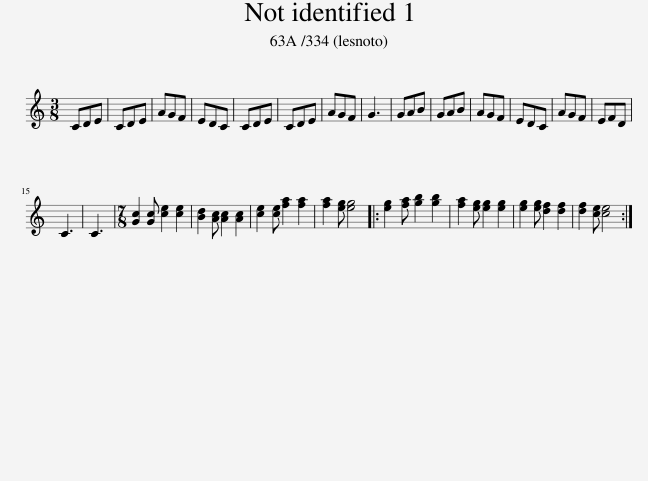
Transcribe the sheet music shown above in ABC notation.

X:1
L:1/8
M:3/8
I:linebreak $
K:C
V:1 treble
V:1
 CDE | CDE | AGF | EDC | CDE | %5
 CDE | AGF | G3 | GAB | GAB | %10
 AGF | EDC | AGF | EFD |$ C3 | %15
 C3 |[M:7/8] [Gc]2 [Gc] [ce]2 [ce]2 | [Bd]2 [Ac] [Ac]2 [Ac]2 | [ce]2 [ce] [fa]2 [fa]2 | [fa]2 [eg] [eg]4 |: %20
 [eg]2 [fa] [gb]2 [gb]2 | [fa]2 [eg] [eg]2 [eg]2 | [eg]2 [eg] [df]2 [df]2 | [df]2 [ce] [ce]4 :| %24
